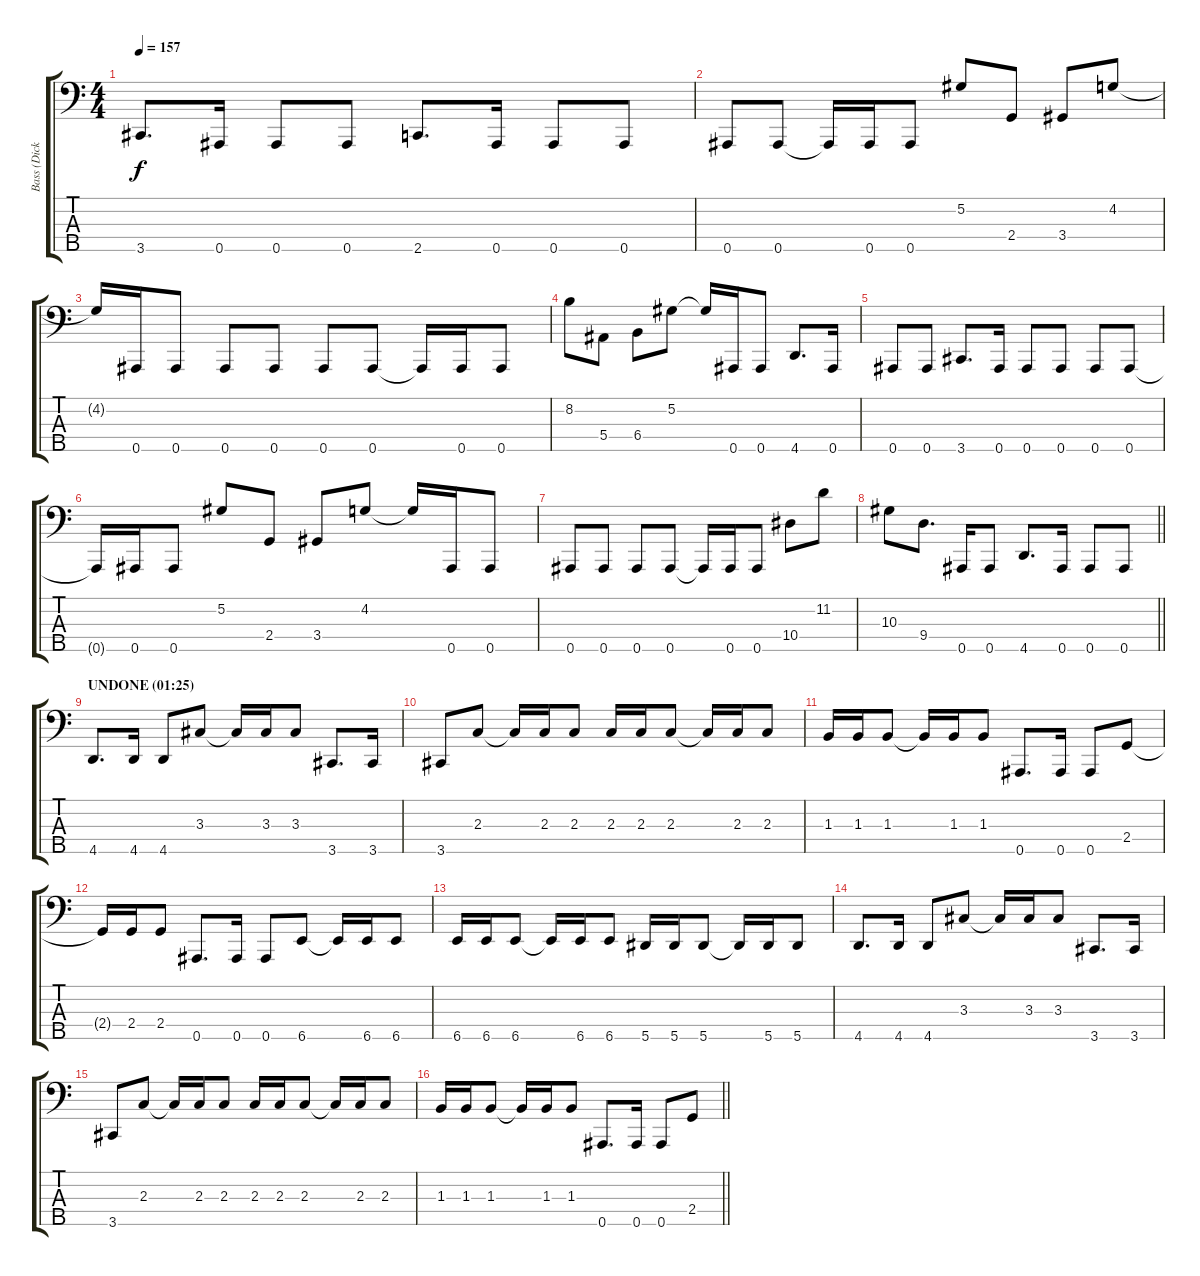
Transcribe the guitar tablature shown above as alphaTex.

\track ("Bass (Dick Lovgren)" "Bass (Dick") {instrument slapbass1}
\staff {score tabs}
\tuning (Ab2 Eb2 Bb1 F1 Bb0) {hide}
\ts (4 4)
\tempo 157
\clef f4
\ks c
3.5.8{d dy f} 0.5.16 0.5.8 0.5.8 2.5.8{d} 0.5.16 0.5.8 0.5.8 |
0.5.8 0.5.8 0.5{t}.16 0.5.16 0.5.8 5.2.8 2.4.8 3.4.8 4.2.8 |
4.2{t}.16 0.5.16 0.5.8 0.5.8 0.5.8 0.5.8 0.5.8 0.5{t}.16 0.5.16 0.5.8 |
8.2.8 5.4.8 6.4.8 5.2.8 5.2{t}.16 0.5.16 0.5.8 4.5.8{d} 0.5.16 |
0.5.8 0.5.8 3.5.8{d} 0.5.16 0.5.8 0.5.8 0.5.8 0.5.8 |
0.5{t}.16 0.5.16 0.5.8 5.2.8 2.4.8 3.4.8 4.2.8 4.2{t}.16 0.5.16 0.5.8 |
0.5.8 0.5.8 0.5.8 0.5.8 0.5{t}.16 0.5.16 0.5.8 10.4.8 11.2.8 |
\barLineRight lightlight
10.3.8 9.4.8{d} 0.5.16 0.5.8 4.5.8{d} 0.5.16 0.5.8 0.5.8 |
\section ("" "UNDONE (01:25)")
4.5.8{d} 4.5.16 4.5.8 3.3.8 3.3{t}.16 3.3.16 3.3.8 3.5.8{d} 3.5.16 |
3.5.8 2.3.8 2.3{t}.16 2.3.16 2.3.8 2.3.16 2.3.16 2.3.8 2.3{t}.16 2.3.16 2.3.8 |
1.3.16 1.3.16 1.3.8 1.3{t}.16 1.3.16 1.3.8 0.5.8{d} 0.5.16 0.5.8 2.4.8 |
2.4{t}.16 2.4.16 2.4.8 0.5.8{d} 0.5.16 0.5.8 6.5.8 6.5{t}.16 6.5.16 6.5.8 |
6.5.16 6.5.16 6.5.8 6.5{t}.16 6.5.16 6.5.8 5.5.16 5.5.16 5.5.8 5.5{t}.16 5.5.16 5.5.8 |
4.5.8{d} 4.5.16 4.5.8 3.3.8 3.3{t}.16 3.3.16 3.3.8 3.5.8{d} 3.5.16 |
3.5.8 2.3.8 2.3{t}.16 2.3.16 2.3.8 2.3.16 2.3.16 2.3.8 2.3{t}.16 2.3.16 2.3.8 |
\barLineRight lightlight
1.3.16 1.3.16 1.3.8 1.3{t}.16 1.3.16 1.3.8 0.5.8{d} 0.5.16 0.5.8 2.4.8
